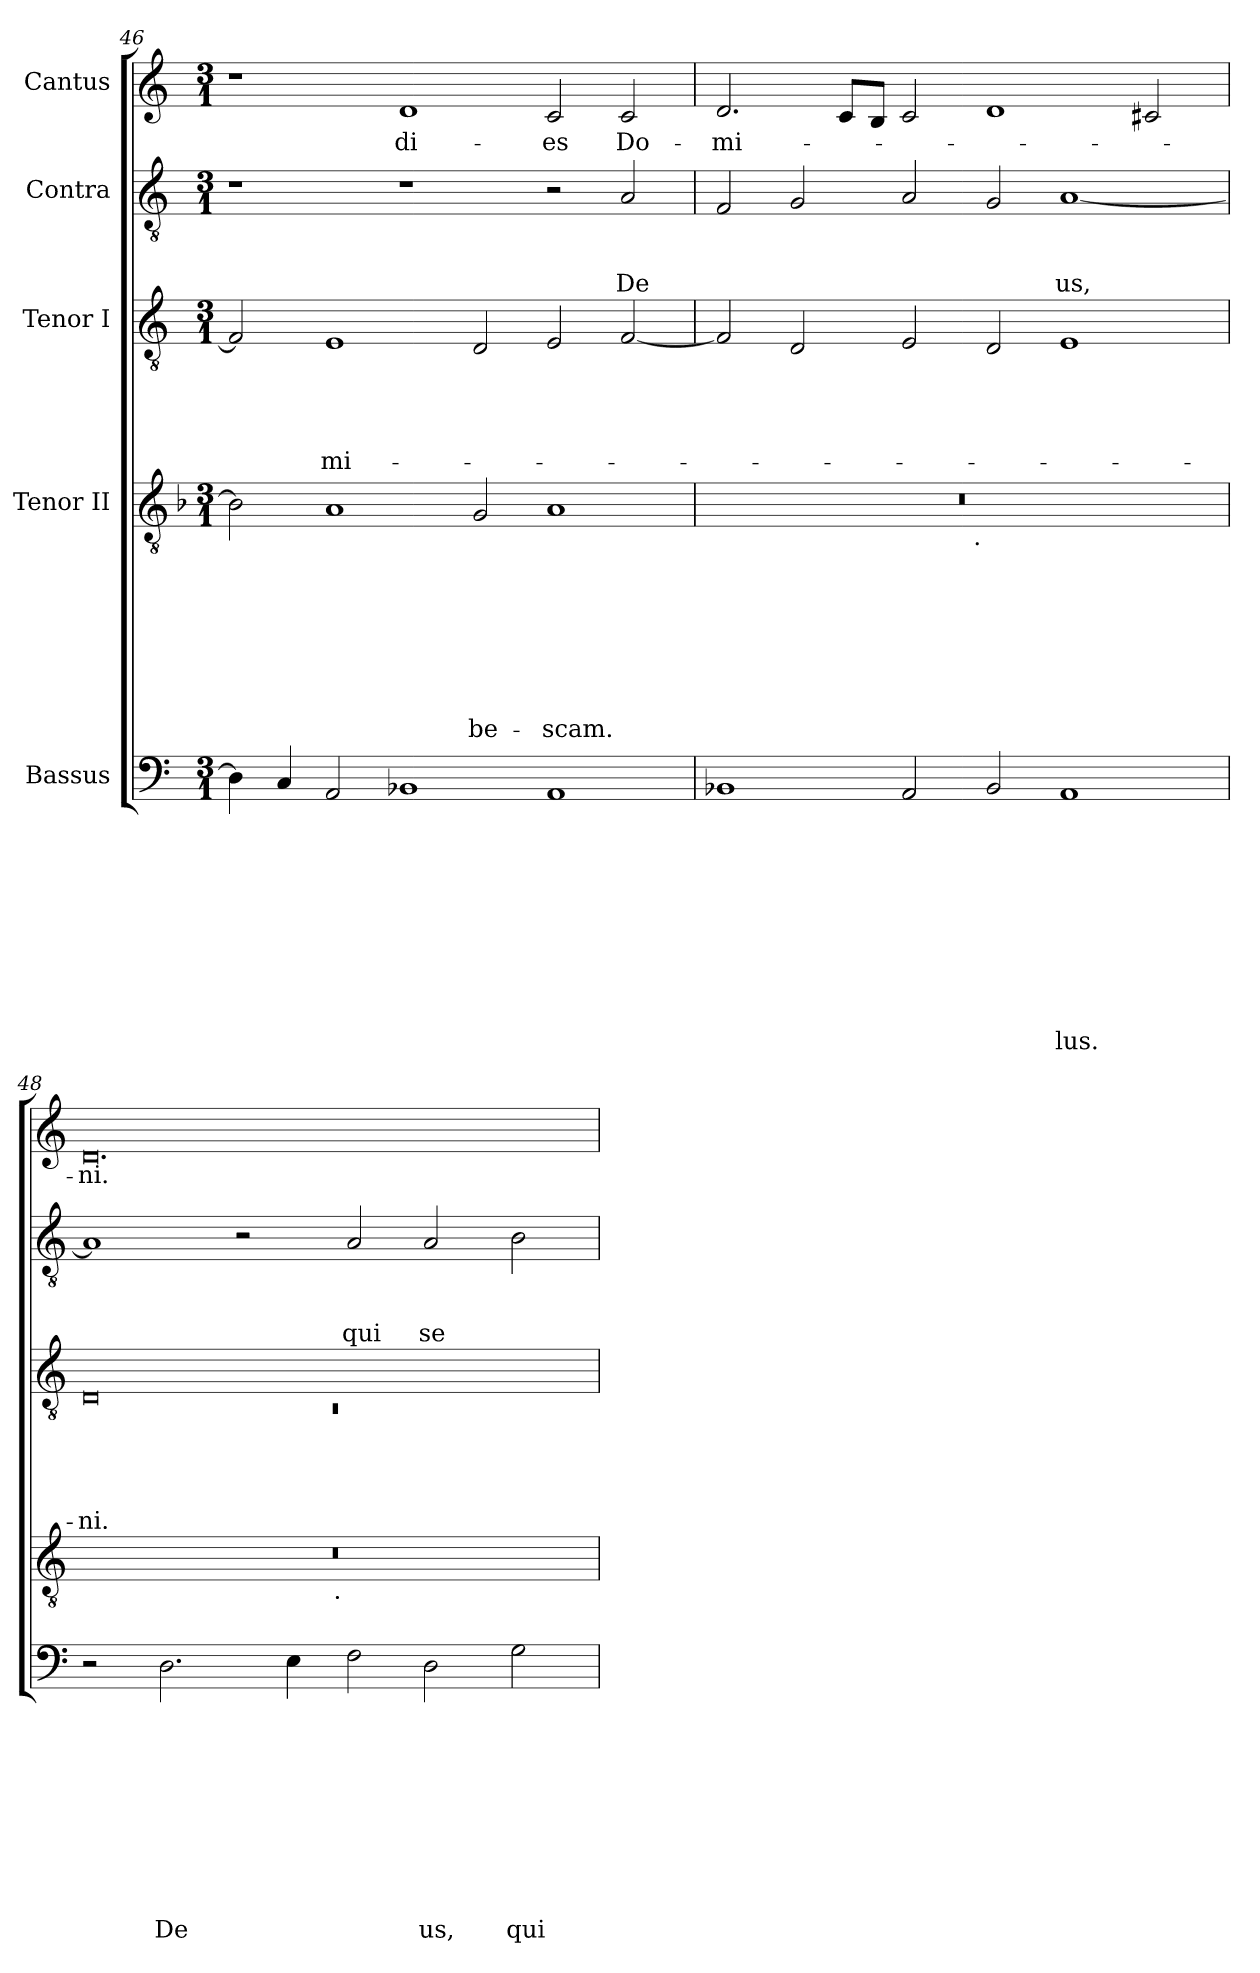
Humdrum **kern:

**kern	**text	**text	**text	**text	**text	**text	**text	**text	**text	**text	**kern	**text	**text	**text	**text	**text	**text	**text	**text	**kern	**text	**text	**text	**text	**text	**kern	**text	**text	**text	**kern	**text
*part5	*part5	*part5	*part5	*part5	*part5	*part5	*part5	*part5	*part5	*part5	*part4	*part4	*part4	*part4	*part4	*part4	*part4	*part4	*part4	*part3	*part3	*part3	*part3	*part3	*part3	*part2	*part2	*part2	*part2	*part1	*part1
*staff5	*staff5	*staff5	*staff5	*staff5	*staff5	*staff5	*staff5	*staff5	*staff5	*staff5	*staff4	*staff4	*staff4	*staff4	*staff4	*staff4	*staff4	*staff4	*staff4	*staff3	*staff3	*staff3	*staff3	*staff3	*staff3	*staff2	*staff2	*staff2	*staff2	*staff1	*staff1
*I"Bassus	*	*	*	*	*	*	*	*	*	*	*I"Tenor II	*	*	*	*	*	*	*	*	*I"Tenor I	*	*	*	*	*	*I"Contra	*	*	*	*I"Cantus	*
*clefF4	*	*	*	*	*	*	*	*	*	*	*clefGv2	*	*	*	*	*	*	*	*	*clefGv2	*	*	*	*	*	*clefGv2	*	*	*	*clefG2	*
*k[]	*	*	*	*	*	*	*	*	*	*	*k[b-]	*	*	*	*	*	*	*	*	*k[]	*	*	*	*	*	*k[]	*	*	*	*k[]	*
*C:	*	*	*	*	*	*	*	*	*	*	*F:	*	*	*	*	*	*	*	*	*C:	*	*	*	*	*	*C:	*	*	*	*C:	*
*M3/1	*	*	*	*	*	*	*	*	*	*	*M3/1	*	*	*	*	*	*	*	*	*M3/1	*	*	*	*	*	*M3/1	*	*	*	*M3/1	*
=46	=46	=46	=46	=46	=46	=46	=46	=46	=46	=46	=46	=46	=46	=46	=46	=46	=46	=46	=46	=46	=46	=46	=46	=46	=46	=46	=46	=46	=46	=46	=46
4D\]	.	.	.	.	.	.	.	.	.	.	2Bn\]	.	.	.	.	.	.	.	.	2F/]	.	.	.	.	.	1r	.	.	.	1r	.
4C/	.	.	.	.	.	.	.	.	.	.	.	.	.	.	.	.	.	.	.	.	.	.	.	.	.	.	.	.	.	.	.
!	!	!	!	!	!	!	!	!	!	!	!	!	!	!	!	!	!	!	!	!	!	!	!	!	!LO:LY:b	!	!	!	!	!	!
2AA/	.	.	.	.	.	.	.	.	.	.	1A	.	.	.	.	.	.	.	.	1E	.	.	.	.	-mi-	.	.	.	.	.	.
!	!	!	!	!	!	!	!	!	!	!	!	!	!	!	!	!	!	!	!	!	!	!	!	!	!	!	!	!	!	!	!LO:LY:b
1BB-	.	.	.	.	.	.	.	.	.	.	.	.	.	.	.	.	.	.	.	.	.	.	.	.	.	1r	.	.	.	1d	di-
!	!	!	!	!	!	!	!	!	!	!	!	!	!	!	!	!	!	!	!LO:LY:b	!	!	!	!	!	!	!	!	!	!	!	!
.	.	.	.	.	.	.	.	.	.	.	2G/	.	.	.	.	.	.	.	-be-	2D/	.	.	.	.	.	.	.	.	.	.	.
!	!	!	!	!	!	!	!	!	!	!	!	!	!	!	!	!	!	!	!LO:LY:b	!	!	!	!	!	!	!	!	!	!	!	!LO:LY:b
1AA	.	.	.	.	.	.	.	.	.	.	1A	.	.	.	.	.	.	.	-scam.	2E/	.	.	.	.	.	2r	.	.	.	2c/	-es
!	!	!	!	!	!	!	!	!	!	!	!	!	!	!	!	!	!	!	!	!	!	!	!	!	!	!	!	!	!LO:LY:b	!	!LO:LY:b
.	.	.	.	.	.	.	.	.	.	.	.	.	.	.	.	.	.	.	.	[<2F/	.	.	.	.	.	2A/	.	.	De	2c/	Do-
=47	=47	=47	=47	=47	=47	=47	=47	=47	=47	=47	=47	=47	=47	=47	=47	=47	=47	=47	=47	=47	=47	=47	=47	=47	=47	=47	=47	=47	=47	=47	=47
!	!	!	!	!	!	!	!	!	!	!	!	!	!	!	!	!	!	!	!	!	!	!	!	!	!	!	!	!	!	!	!LO:LY:b
*	*	*	*	*	*	*	*	*	*	*	*^	*	*	*	*	*	*	*	*	*	*	*	*	*	*	*	*	*	*	*	*
1BB-X	.	.	.	.	.	.	.	.	.	.	0.r	1ryy	.	.	.	.	.	.	.	.	2F/]	.	.	.	.	.	2F/	.	.	.	2.d/	-mi-
.	.	.	.	.	.	.	.	.	.	.	.	.	.	.	.	.	.	.	.	.	2D/	.	.	.	.	.	2G/	.	.	.	.	.
.	.	.	.	.	.	.	.	.	.	.	.	.	.	.	.	.	.	.	.	.	.	.	.	.	.	.	.	.	.	.	8c/L	.
.	.	.	.	.	.	.	.	.	.	.	.	.	.	.	.	.	.	.	.	.	.	.	.	.	.	.	.	.	.	.	8B/J	.
2AA/	.	.	.	.	.	.	.	.	.	.	.	4...ryy	.	.	.	.	.	.	.	.	2E/	.	.	.	.	.	2A/	.	.	.	2c/	.
!	!	!	!	!	!	!	!	!	!	!	!	!LO:TX:b:t=.	!	!	!	!	!	!	!	!	!	!	!	!	!	!	!	!	!	!	!	!
.	.	.	.	.	.	.	.	.	.	.	.	1ryy	.	.	.	.	.	.	.	.	.	.	.	.	.	.	.	.	.	.	.	.
2BB-/	.	.	.	.	.	.	.	.	.	.	.	.	.	.	.	.	.	.	.	.	2D/	.	.	.	.	.	2G/	.	.	.	1d	.
!	!	!	!	!	!	!	!	!	!	!LO:LY:b	!	!	!	!	!	!	!	!	!	!	!	!	!	!	!	!	!	!	!	!LO:LY:b	!	!
1AA	.	.	.	.	.	.	.	.	.	-lus.	.	.	.	.	.	.	.	.	.	.	1E	.	.	.	.	.	[<1A	.	.	us,	.	.
.	.	.	.	.	.	.	.	.	.	.	.	2ryy	.	.	.	.	.	.	.	.	.	.	.	.	.	.	.	.	.	.	.	.
.	.	.	.	.	.	.	.	.	.	.	.	.	.	.	.	.	.	.	.	.	.	.	.	.	.	.	.	.	.	.	2c#/	.
.	.	.	.	.	.	.	.	.	.	.	.	32ryy	.	.	.	.	.	.	.	.	.	.	.	.	.	.	.	.	.	.	.	.
!!LO:LB:g=z
=48	=48	=48	=48	=48	=48	=48	=48	=48	=48	=48	=48	=48	=48	=48	=48	=48	=48	=48	=48	=48	=48	=48	=48	=48	=48	=48	=48	=48	=48	=48	=48	=48
*	*	*	*	*	*	*	*	*	*	*	*k[]	*	*	*	*	*	*	*	*	*	*	*	*	*	*	*	*	*	*	*	*	*
*	*	*	*	*	*	*	*	*	*	*	*C:	*	*	*	*	*	*	*	*	*	*	*	*	*	*	*	*	*	*	*	*	*
*	*	*	*	*	*	*	*	*	*	*	*	*	*	*	*	*	*	*	*	*	*^	*	*	*	*	*	*	*	*	*	*	*
!	!	!	!	!	!	!	!	!	!	!	!	!	!	!	!	!	!	!	!	!	!	!LO:N:vis=1	!	!	!	!	!LO:LY:b	!	!	!	!	!	!LO:LY:b
2r	.	.	.	.	.	.	.	.	.	.	0.r	1ryy	.	.	.	.	.	.	.	.	0D	0.rC	.	.	.	.	-ni.	1A]	.	.	.	0.d	-ni.
!	!	!	!	!	!	!	!	!	!	!LO:LY:b	!	!	!	!	!	!	!	!	!	!	!	!	!	!	!	!	!	!	!	!	!	!	!
2.D\	.	.	.	.	.	.	.	.	.	De	.	.	.	.	.	.	.	.	.	.	.	.	.	.	.	.	.	.	.	.	.	.	.
.	.	.	.	.	.	.	.	.	.	.	.	4...ryy	.	.	.	.	.	.	.	.	.	.	.	.	.	.	.	2r	.	.	.	.	.
4E\	.	.	.	.	.	.	.	.	.	.	.	.	.	.	.	.	.	.	.	.	.	.	.	.	.	.	.	.	.	.	.	.	.
!	!	!	!	!	!	!	!	!	!	!	!	!LO:TX:b:t=.	!	!	!	!	!	!	!	!	!	!	!	!	!	!	!	!	!	!	!	!	!
.	.	.	.	.	.	.	.	.	.	.	.	1ryy	.	.	.	.	.	.	.	.	.	.	.	.	.	.	.	.	.	.	.	.	.
!	!	!	!	!	!	!	!	!	!	!	!	!	!	!	!	!	!	!	!	!	!	!	!	!	!	!	!	!	!	!	!LO:LY:b	!	!
2F\	.	.	.	.	.	.	.	.	.	.	.	.	.	.	.	.	.	.	.	.	.	.	.	.	.	.	.	2A/	.	.	qui	.	.
!	!	!	!	!	!	!	!	!	!	!LO:LY:b	!	!	!	!	!	!	!	!	!	!	!	!	!	!	!	!	!	!	!	!	!LO:LY:b	!	!
2D\	.	.	.	.	.	.	.	.	.	us,	.	.	.	.	.	.	.	.	.	.	1ryy	.	.	.	.	.	.	2A/	.	.	se	.	.
.	.	.	.	.	.	.	.	.	.	.	.	2ryy	.	.	.	.	.	.	.	.	.	.	.	.	.	.	.	.	.	.	.	.	.
!	!	!	!	!	!	!	!	!	!	!LO:LY:b	!	!	!	!	!	!	!	!	!	!	!	!	!	!	!	!	!	!	!	!	!	!	!
2G\	.	.	.	.	.	.	.	.	.	qui	.	.	.	.	.	.	.	.	.	.	.	.	.	.	.	.	.	2B\	.	.	.	.	.
.	.	.	.	.	.	.	.	.	.	.	.	32ryy	.	.	.	.	.	.	.	.	.	.	.	.	.	.	.	.	.	.	.	.	.
*	*	*	*	*	*	*	*	*	*	*	*v	*v	*	*	*	*	*	*	*	*	*	*	*	*	*	*	*	*	*	*	*	*	*
*	*	*	*	*	*	*	*	*	*	*	*	*	*	*	*	*	*	*	*	*v	*v	*	*	*	*	*	*	*	*	*	*	*
=	=	=	=	=	=	=	=	=	=	=	=	=	=	=	=	=	=	=	=	=	=	=	=	=	=	=	=	=	=	=	=
*-	*-	*-	*-	*-	*-	*-	*-	*-	*-	*-	*-	*-	*-	*-	*-	*-	*-	*-	*-	*-	*-	*-	*-	*-	*-	*-	*-	*-	*-	*-	*-
